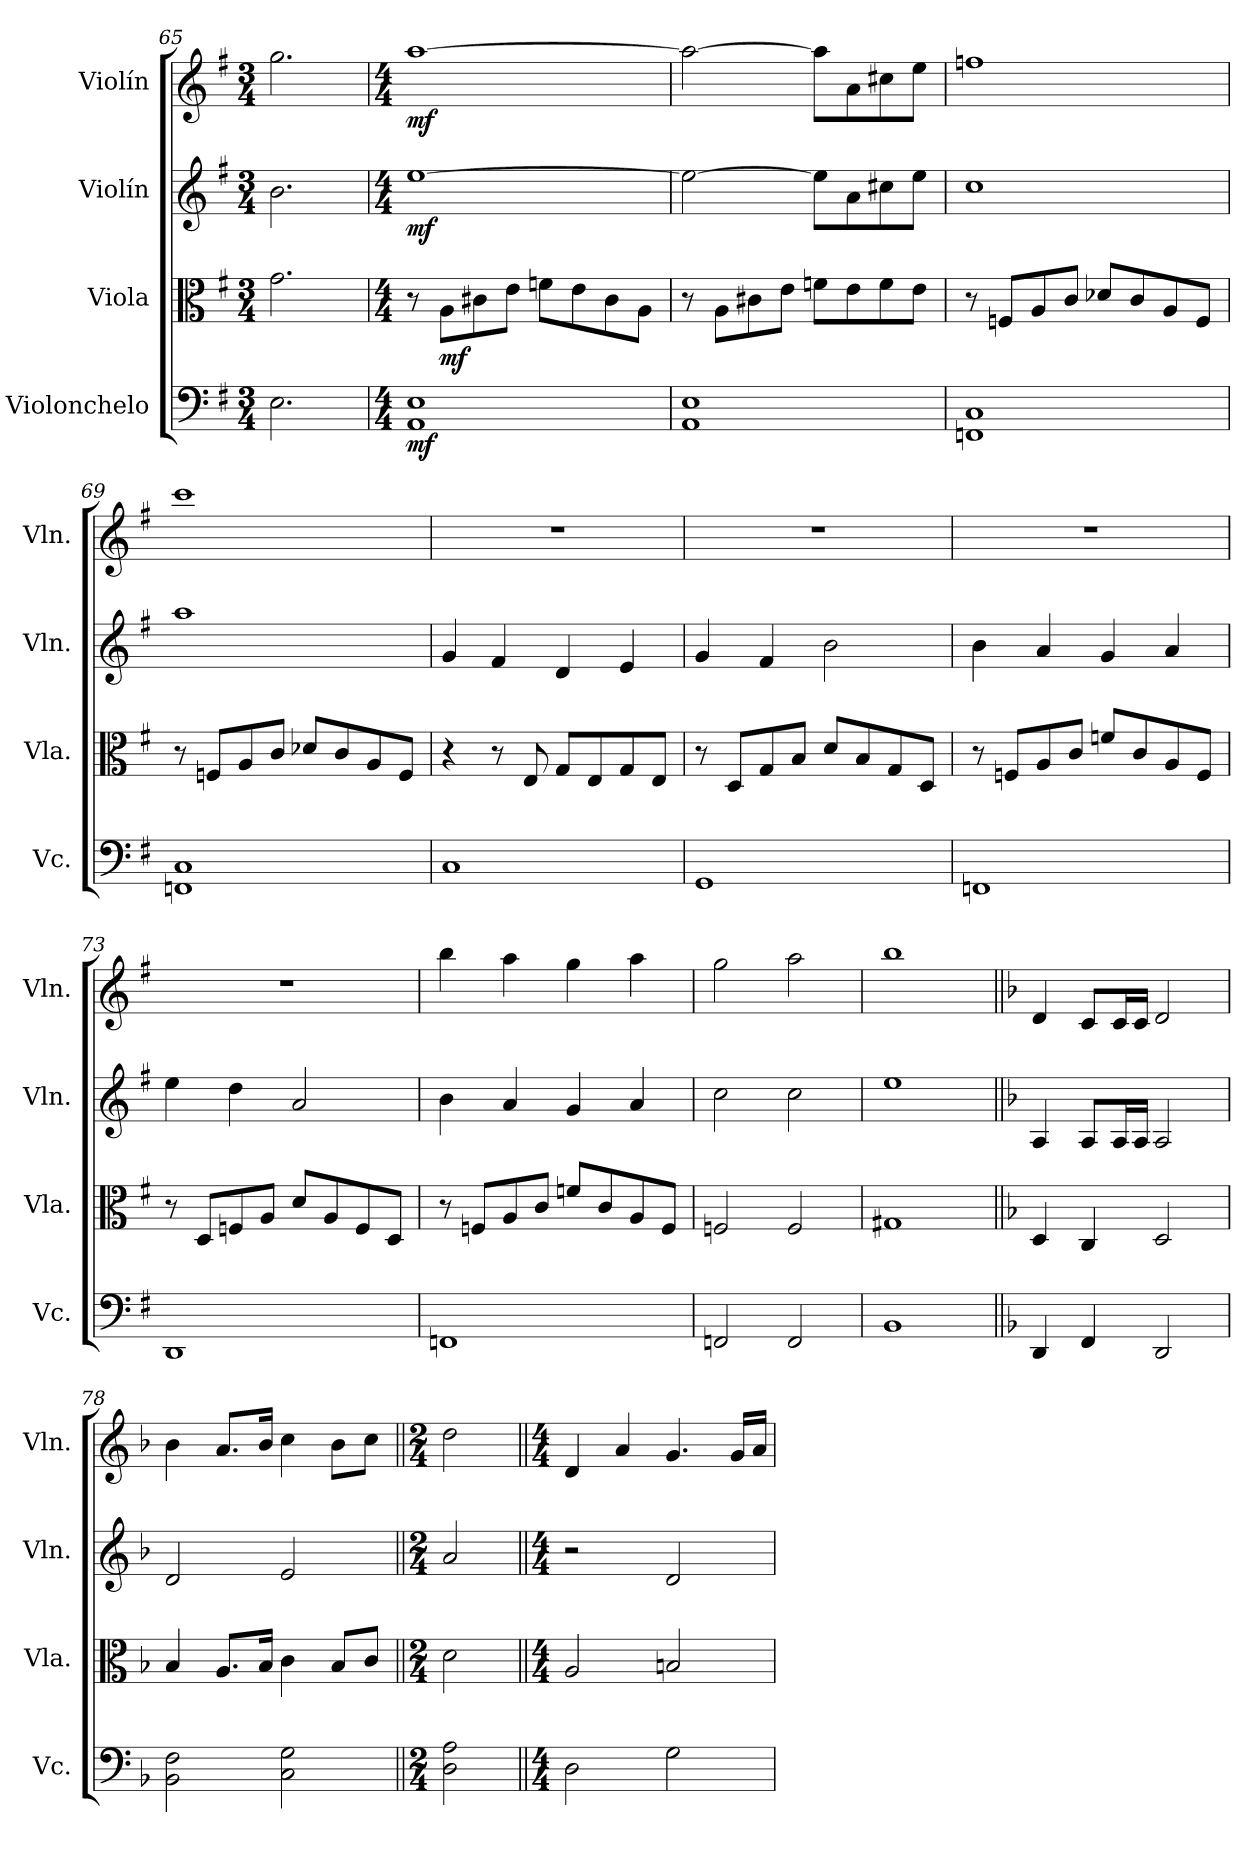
**kern	**dynam	**kern	**dynam	**kern	**dynam	**kern	**dynam
*part4	*part4	*part3	*part3	*part2	*part2	*part1	*part1
*staff4	*staff4	*staff3	*staff3	*staff2	*staff2	*staff1	*staff1
*I"Violonchelo	*	*I"Viola	*	*I"Violín	*	*I"Violín	*
*I'Vc.	*	*I'Vla.	*	*I'Vln.	*	*I'Vln.	*
*clefF4	*	*clefC3	*	*clefG2	*	*clefG2	*
*k[f#]	*	*k[f#]	*	*k[f#]	*	*k[f#]	*
*M3/4	*	*M3/4	*	*M3/4	*	*M3/4	*
=65	=65	=65	=65	=65	=65	=65	=65
2.E\	.	2.g\	.	2.b\	.	2.gg\	.
!!LO:LB:g=z
=66	=66	=66	=66	=66	=66	=66	=66
*M4/4	*	*M4/4	*	*M4/4	*	*M4/4	*
*	*	*	*	*	*	*MM70	*
!	!LO:DY:b	!	!	!	!LO:DY:b	!	!LO:DY:b
1AA 1E	mf	8r	.	[1ee	mf	[1aa	mf
!	!	!	!LO:DY:b	!	!	!	!
.	.	8A\L	mf	.	.	.	.
.	.	8c#X\	.	.	.	.	.
.	.	8e\J	.	.	.	.	.
.	.	8fn\L	.	.	.	.	.
.	.	8e\	.	.	.	.	.
.	.	8c#\	.	.	.	.	.
.	.	8A\J	.	.	.	.	.
=67	=67	=67	=67	=67	=67	=67	=67
1AA 1E	.	8r	.	2ee\_	.	2aa\_	.
.	.	8A\L	.	.	.	.	.
.	.	8c#X\	.	.	.	.	.
.	.	8e\J	.	.	.	.	.
.	.	8fn\L	.	8ee\L]	.	8aa\L]	.
.	.	8e\	.	8a\	.	8a\	.
.	.	8f\	.	8cc#X\	.	8cc#X\	.
.	.	8e\J	.	8ee\J	.	8ee\J	.
=68	=68	=68	=68	=68	=68	=68	=68
1FFn 1C	.	8r	.	1cc	.	1ffn	.
.	.	8Fn/L	.	.	.	.	.
.	.	8A/	.	.	.	.	.
.	.	8c/J	.	.	.	.	.
.	.	8d-X/L	.	.	.	.	.
.	.	8c/	.	.	.	.	.
.	.	8A/	.	.	.	.	.
.	.	8F/J	.	.	.	.	.
=69	=69	=69	=69	=69	=69	=69	=69
1FFn 1C	.	8r	.	1aa	.	1ccc	.
.	.	8Fn/L	.	.	.	.	.
.	.	8A/	.	.	.	.	.
.	.	8c/J	.	.	.	.	.
.	.	8d-X/L	.	.	.	.	.
.	.	8c/	.	.	.	.	.
.	.	8A/	.	.	.	.	.
.	.	8F/J	.	.	.	.	.
!!LO:LB:g=z
=70	=70	=70	=70	=70	=70	=70	=70
1C	.	4r	.	4g/	.	1r	.
.	.	8r	.	4f#/	.	.	.
.	.	8E/	.	.	.	.	.
.	.	8G/L	.	4d/	.	.	.
.	.	8E/	.	.	.	.	.
.	.	8G/	.	4e/	.	.	.
.	.	8E/J	.	.	.	.	.
=71	=71	=71	=71	=71	=71	=71	=71
1GG	.	8r	.	4g/	.	1r	.
.	.	8D/L	.	.	.	.	.
.	.	8G/	.	4f#/	.	.	.
.	.	8B/J	.	.	.	.	.
.	.	8d/L	.	2b\	.	.	.
.	.	8B/	.	.	.	.	.
.	.	8G/	.	.	.	.	.
.	.	8D/J	.	.	.	.	.
=72	=72	=72	=72	=72	=72	=72	=72
1FFn	.	8r	.	4b\	.	1r	.
.	.	8Fn/L	.	.	.	.	.
.	.	8A/	.	4a/	.	.	.
.	.	8c/J	.	.	.	.	.
.	.	8fn/L	.	4g/	.	.	.
.	.	8c/	.	.	.	.	.
.	.	8A/	.	4a/	.	.	.
.	.	8F/J	.	.	.	.	.
=73	=73	=73	=73	=73	=73	=73	=73
1DD	.	8r	.	4ee\	.	1r	.
.	.	8D/L	.	.	.	.	.
.	.	8Fn/	.	4dd\	.	.	.
.	.	8A/J	.	.	.	.	.
.	.	8d/L	.	2a/	.	.	.
.	.	8A/	.	.	.	.	.
.	.	8F/	.	.	.	.	.
.	.	8D/J	.	.	.	.	.
=74	=74	=74	=74	=74	=74	=74	=74
1FFn	.	8r	.	4b\	.	4bb\	.
.	.	8Fn/L	.	.	.	.	.
.	.	8A/	.	4a/	.	4aa\	.
.	.	8c/J	.	.	.	.	.
.	.	8fn/L	.	4g/	.	4gg\	.
.	.	8c/	.	.	.	.	.
.	.	8A/	.	4a/	.	4aa\	.
.	.	8F/J	.	.	.	.	.
!!LO:PB:g=z
=75	=75	=75	=75	=75	=75	=75	=75
2FFn/	.	2Fn/	.	2cc\	.	2gg\	.
2FF/	.	2F/	.	2cc\	.	2aa\	.
=76	=76	=76	=76	=76	=76	=76	=76
1BB	.	1G#X	.	1ee	.	1bb	.
=77||	=77||	=77||	=77||	=77||	=77||	=77||	=77||
*k[b-]	*	*k[b-]	*	*k[b-]	*	*k[b-]	*
4DD/	.	4D/	.	4A/	.	4d/	.
4FF/	.	4C/	.	8A/L	.	8c/L	.
.	.	.	.	16A/L	.	16c/L	.
.	.	.	.	16A/JJ	.	16c/JJ	.
2DD/	.	2D/	.	2A/	.	2d/	.
=78	=78	=78	=78	=78	=78	=78	=78
2BB-\ 2F\	.	4B-/	.	2d/	.	4b-\	.
.	.	8.A/L	.	.	.	8.a/L	.
.	.	16B-/Jk	.	.	.	16b-/Jk	.
2C\ 2G\	.	4c\	.	2e/	.	4cc\	.
.	.	8B-/L	.	.	.	8b-\L	.
.	.	8c/J	.	.	.	8cc\J	.
=79||	=79||	=79||	=79||	=79||	=79||	=79||	=79||
*M2/4	*	*M2/4	*	*M2/4	*	*M2/4	*
2D\ 2A\	.	2d\	.	2a/	.	2dd\	.
=80||	=80||	=80||	=80||	=80||	=80||	=80||	=80||
*M4/4	*	*M4/4	*	*M4/4	*	*M4/4	*
2D\	.	2A/	.	2r	.	4d/	.
.	.	.	.	.	.	4a/	.
2G\	.	2Bn/	.	2d/	.	4.g/	.
.	.	.	.	.	.	16g/LL	.
.	.	.	.	.	.	16a/JJ	.
=	=	=	=	=	=	=	=
*-	*-	*-	*-	*-	*-	*-	*-
